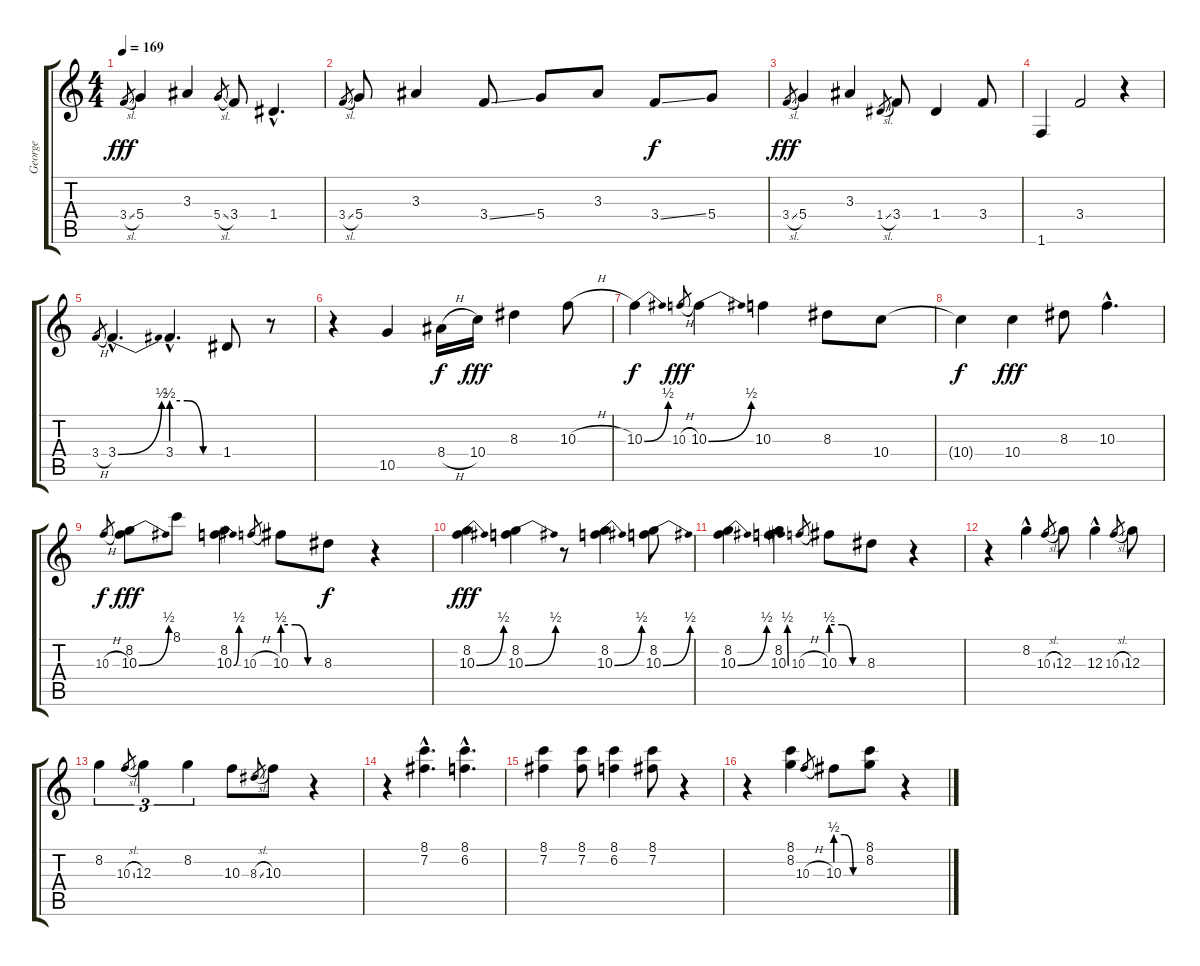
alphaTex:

\track ("George" "George") {instrument electricguitarclean}
\staff {score tabs}
\tuning (E4 B3 G3 D3 A2 E2) {hide}
\ts (4 4)
\tempo 169
\clef g2
\ks c
3.4{sl}.8{gr dy fff} 5.4.4 3.3.4 5.4{sl}.8{gr} 3.4.8 1.4{hac}.4{d} |
3.4{sl}.8{gr} 5.4.8 3.3.4 3.4{ss}.8 5.4.8 3.3.8 3.4{ss}.8{dy f} 5.4.8 |
3.4{sl}.8{gr dy fff} 5.4.4 3.3.4 1.4{sl}.8{gr} 3.4.8 1.4.4 3.4.8 |
1.6.4 3.4.2 r.4 |
3.4{h}.8{gr} 3.4{be (bend 0 0 60 2) hac}.4{d} 3.4{be (custom 0 2 20 2 40 0 60 0) hac}.4{d} 1.4.8 r.8 |
r.4 10.5.4 8.4{h}.16{dy f} 10.4.16{dy fff} 8.3.4 10.3{h}.8 |
10.3{be (bend 0 0 60 2)}.4{dy f} 10.3{h}.8{gr dy fff} 10.3{be (bend 0 0 60 2)}.4 10.3.4 8.3.8 10.4.8 |
10.4{t}.4{dy f} 10.4.4{dy fff} 8.3.8 10.3{hac}.4{d} |
10.3{h}.8{gr dy f} (8.2 10.3{be (bend 0 0 60 2)}).8{dy fff} 8.1.8 (8.2 10.3{be (bend 0 0 60 2)}).4 10.3{h}.8{gr} 10.3{be (custom 0 2 20 2 40 0 60 0)}.8 8.3.8{dy f} r.4 |
(8.2 10.3{be (bend 0 0 60 2)}).4{dy fff} (8.2 10.3{be (bend 0 0 60 2)}).4 r.8 (8.2 10.3{be (bend 0 0 60 2)}).4 (8.2 10.3{be (bend 0 0 60 2)}).8 |
(8.2 10.3{be (bend 0 0 60 2)}).4 (8.2 10.3{be (bend 0 0 60 2)}).4 10.3{h}.8{gr} 10.3{be (custom 0 2 20 2 40 0 60 0)}.8 8.3.8 r.4 |
r.4 8.2{hac}.4 10.3{sl}.8{gr} 12.3.8 12.3{hac}.4 10.3{sl}.8{gr} 12.3.8 |
8.2.4{tu (3 2)} 10.3{sl}.8{gr} 12.3.4{tu (3 2)} 8.2.4{tu (3 2)} 10.3.8 8.3{sl}.8{gr} 10.3.8 r.4 |
r.4 (8.1{hac} 7.2{hac}).4{d} (8.1{hac} 6.2{hac}).4{d} |
(8.1 7.2).4 (8.1 7.2).8 (8.1 6.2).4 (8.1 7.2).8 r.4 |
r.4 (8.1 8.2).4 10.3{h}.8{gr} 10.3{be (custom 0 2 20 2 40 0 60 0)}.8 (8.1 8.2).8 r.4
